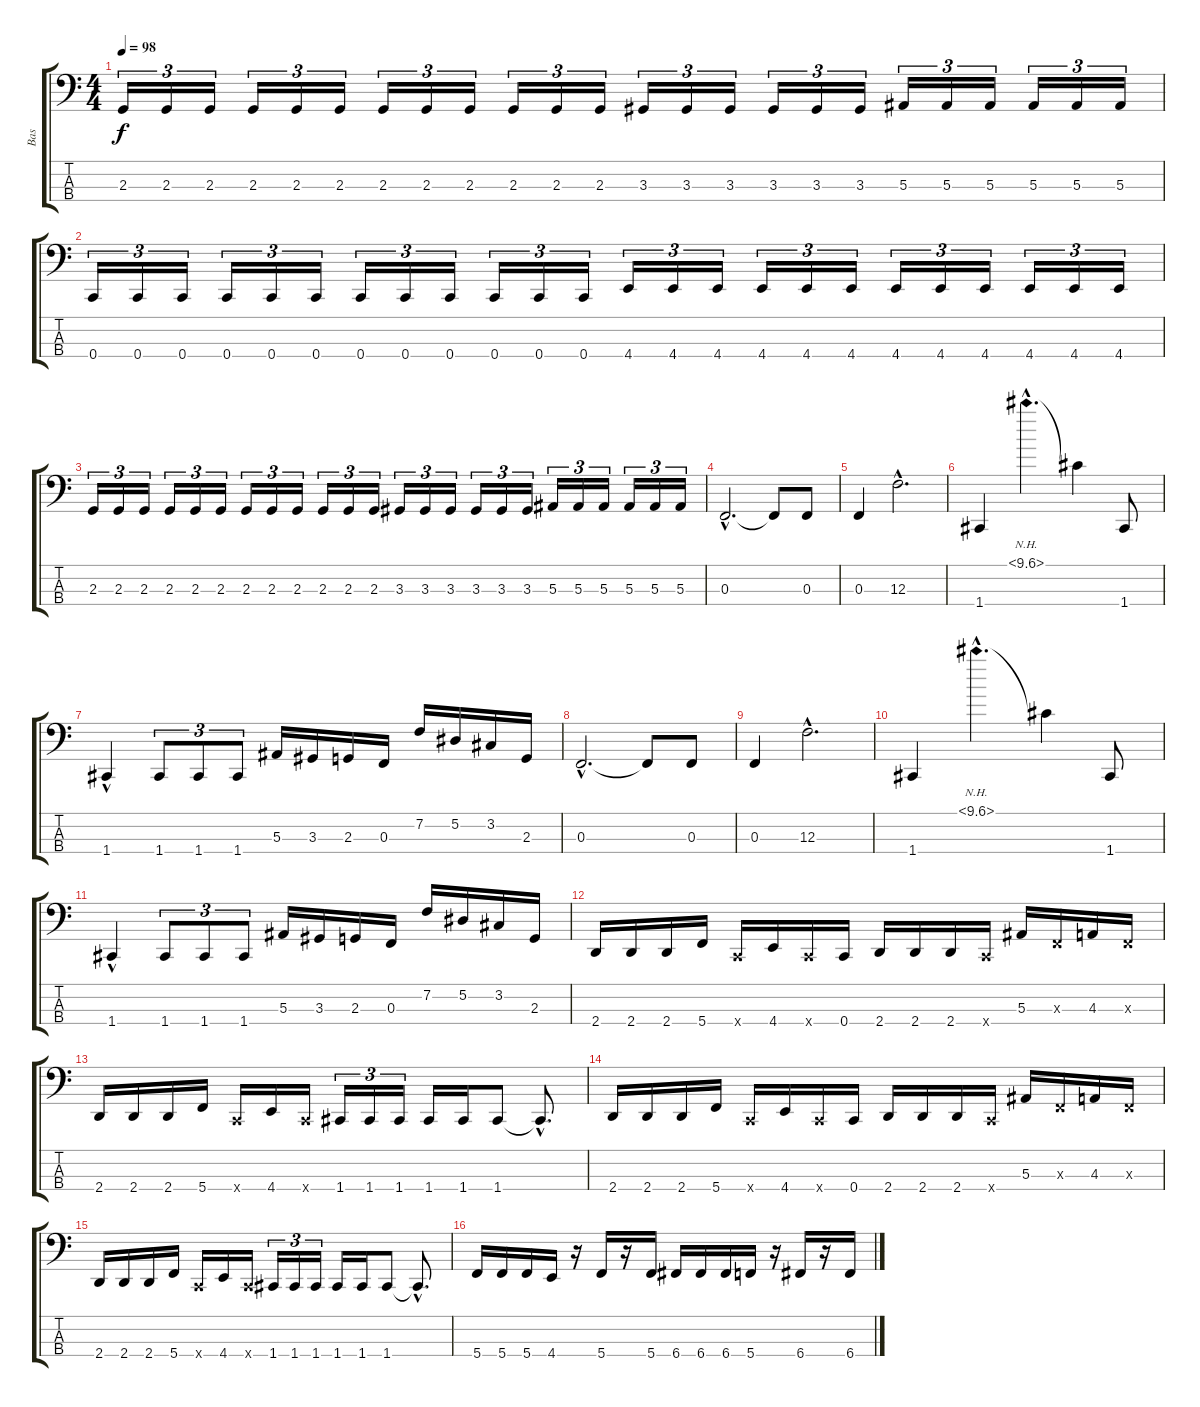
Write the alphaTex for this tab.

\track ("Bas" "Bas") {instrument electricbasspick}
\staff {score tabs}
\tuning (Eb2 Bb1 F1 C1) {hide}
\ts (4 4)
\tempo 98
\clef f4
\ks c
2.3.16{tu (3 2) dy f} 2.3.16{tu (3 2)} 2.3.16{tu (3 2)} 2.3.16{tu (3 2)} 2.3.16{tu (3 2)} 2.3.16{tu (3 2)} 2.3.16{tu (3 2)} 2.3.16{tu (3 2)} 2.3.16{tu (3 2)} 2.3.16{tu (3 2)} 2.3.16{tu (3 2)} 2.3.16{tu (3 2)} 3.3.16{tu (3 2)} 3.3.16{tu (3 2)} 3.3.16{tu (3 2)} 3.3.16{tu (3 2)} 3.3.16{tu (3 2)} 3.3.16{tu (3 2)} 5.3.16{tu (3 2)} 5.3.16{tu (3 2)} 5.3.16{tu (3 2)} 5.3.16{tu (3 2)} 5.3.16{tu (3 2)} 5.3.16{tu (3 2)} |
0.4.16{tu (3 2)} 0.4.16{tu (3 2)} 0.4.16{tu (3 2)} 0.4.16{tu (3 2)} 0.4.16{tu (3 2)} 0.4.16{tu (3 2)} 0.4.16{tu (3 2)} 0.4.16{tu (3 2)} 0.4.16{tu (3 2)} 0.4.16{tu (3 2)} 0.4.16{tu (3 2)} 0.4.16{tu (3 2)} 4.4.16{tu (3 2)} 4.4.16{tu (3 2)} 4.4.16{tu (3 2)} 4.4.16{tu (3 2)} 4.4.16{tu (3 2)} 4.4.16{tu (3 2)} 4.4.16{tu (3 2)} 4.4.16{tu (3 2)} 4.4.16{tu (3 2)} 4.4.16{tu (3 2)} 4.4.16{tu (3 2)} 4.4.16{tu (3 2)} |
2.3.16{tu (3 2)} 2.3.16{tu (3 2)} 2.3.16{tu (3 2)} 2.3.16{tu (3 2)} 2.3.16{tu (3 2)} 2.3.16{tu (3 2)} 2.3.16{tu (3 2)} 2.3.16{tu (3 2)} 2.3.16{tu (3 2)} 2.3.16{tu (3 2)} 2.3.16{tu (3 2)} 2.3.16{tu (3 2)} 3.3.16{tu (3 2)} 3.3.16{tu (3 2)} 3.3.16{tu (3 2)} 3.3.16{tu (3 2)} 3.3.16{tu (3 2)} 3.3.16{tu (3 2)} 5.3.16{tu (3 2)} 5.3.16{tu (3 2)} 5.3.16{tu (3 2)} 5.3.16{tu (3 2)} 5.3.16{tu (3 2)} 5.3.16{tu (3 2)} |
0.3{hac}.2{d} 0.3{t}.8 0.3.8 |
0.3.4 12.3{hac}.2{d} |
1.4.4 10.1{nh hac}.4{d} 10.1{t}.4 1.4.8 |
1.4{hac}.4 1.4.8{tu (3 2)} 1.4.8{tu (3 2)} 1.4.8{tu (3 2)} 5.3.16 3.3.16 2.3.16 0.3.16 7.2.16 5.2.16 3.2.16 2.3.16 |
0.3{hac}.2{d} 0.3{t}.8 0.3.8 |
0.3.4 12.3{hac}.2{d} |
1.4.4 10.1{nh hac}.4{d} 10.1{t}.4 1.4.8 |
1.4{hac}.4 1.4.8{tu (3 2)} 1.4.8{tu (3 2)} 1.4.8{tu (3 2)} 5.3.16 3.3.16 2.3.16 0.3.16 7.2.16 5.2.16 3.2.16 2.3.16 |
2.4.16 2.4.16 2.4.16 5.4.16 0.4{x}.16 4.4.16 0.4{x}.16 0.4.16 2.4.16 2.4.16 2.4.16 0.4{x}.16 5.3.16 0.3{x}.16 4.3.16 0.3{x}.16 |
2.4.16 2.4.16 2.4.16 5.4.16 0.4{x}.16 4.4.16 0.4{x}.16 1.4.16{tu (3 2)} 1.4.16{tu (3 2)} 1.4.16{tu (3 2)} 1.4.16 1.4.16 1.4.8 1.4{hac t}.8{d} |
2.4.16 2.4.16 2.4.16 5.4.16 0.4{x}.16 4.4.16 0.4{x}.16 0.4.16 2.4.16 2.4.16 2.4.16 0.4{x}.16 5.3.16 0.3{x}.16 4.3.16 0.3{x}.16 |
2.4.16 2.4.16 2.4.16 5.4.16 0.4{x}.16 4.4.16 0.4{x}.16 1.4.16{tu (3 2)} 1.4.16{tu (3 2)} 1.4.16{tu (3 2)} 1.4.16 1.4.16 1.4.8 1.4{hac t}.8{d} |
5.4.16 5.4.16 5.4.16 4.4.16 r.16 5.4.16 r.16 5.4.16 6.4.16 6.4.16 6.4.16 5.4.16 r.16 6.4.16 r.16 6.4.16
